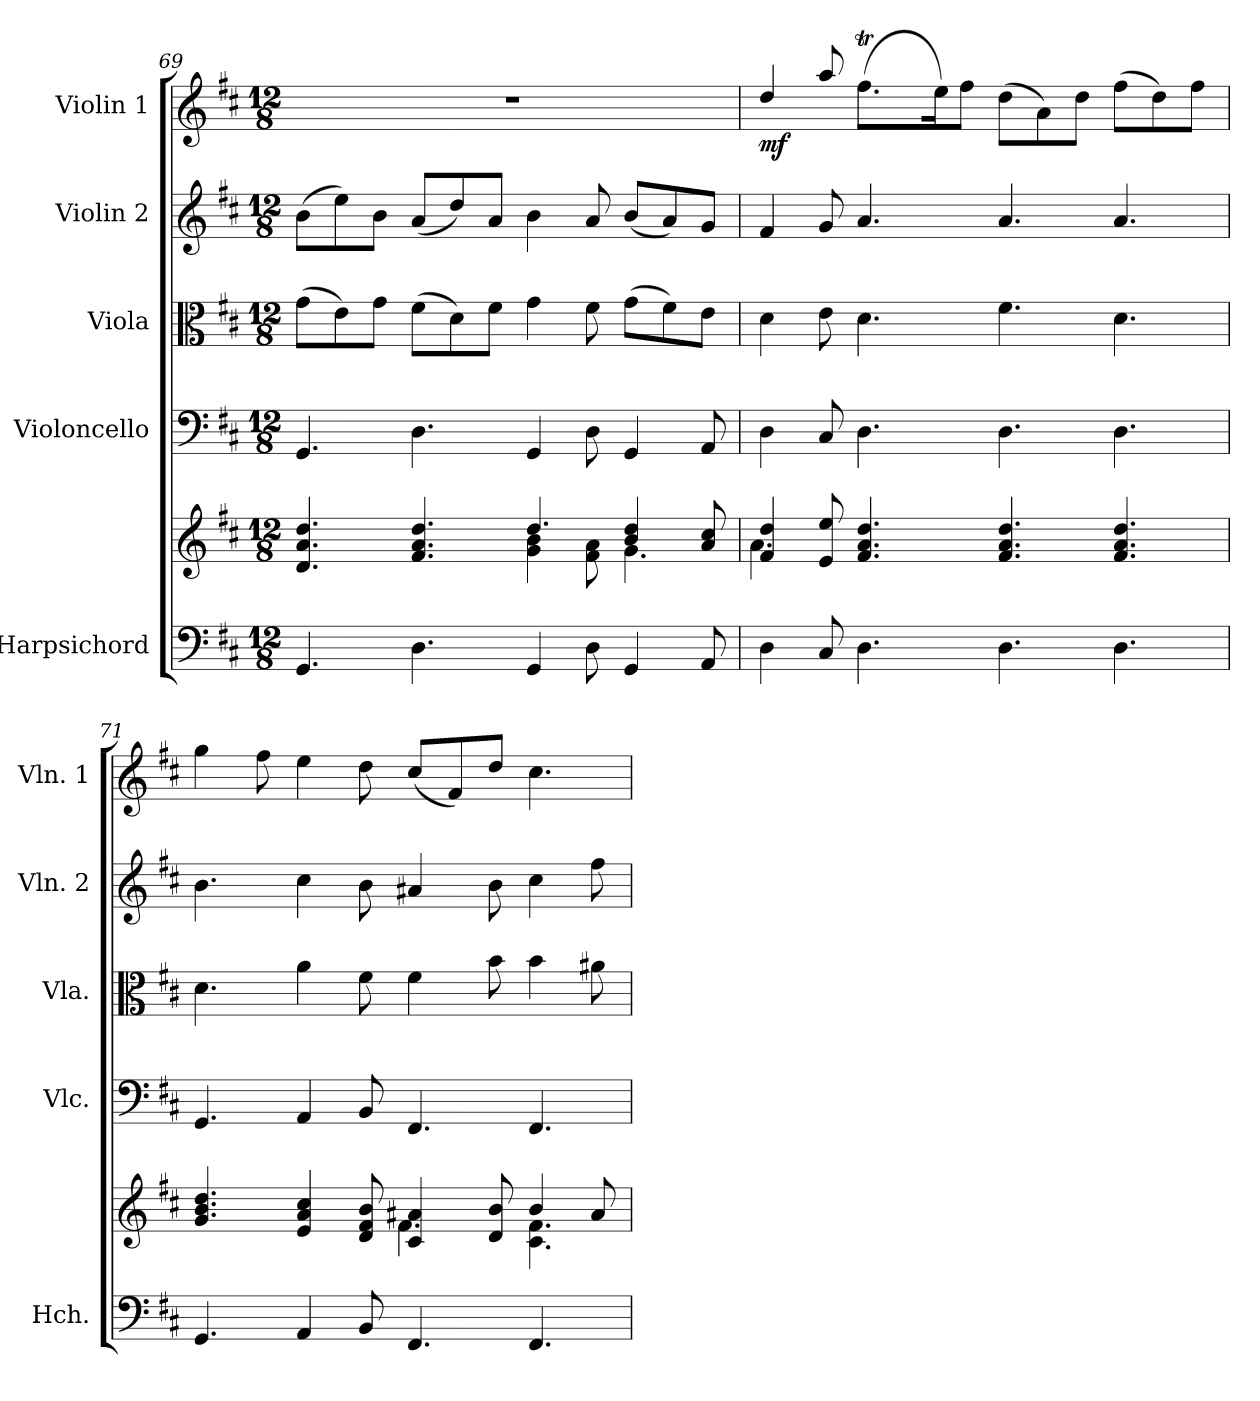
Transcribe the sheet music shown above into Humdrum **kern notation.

**kern	**kern	**kern	**kern	**kern	**kern	**dynam
*part5	*part5	*part4	*part3	*part2	*part1	*part1
*staff6	*staff5	*staff4	*staff3	*staff2	*staff1	*staff1
*I"Harpsichord	*	*I"Violoncello	*I"Viola	*I"Violin 2	*I"Violin 1	*
*I'Hch.	*	*I'Vlc.	*I'Vla.	*I'Vln. 2	*I'Vln. 1	*
*clefF4	*clefG2	*clefF4	*clefC3	*clefG2	*clefG2	*
*k[f#c#]	*k[f#c#]	*k[f#c#]	*k[f#c#]	*k[f#c#]	*k[f#c#]	*
*D:	*D:	*D:	*D:	*D:	*D:	*
*M12/8	*M12/8	*M12/8	*M12/8	*M12/8	*M12/8	*
=69	=69	=69	=69	=69	=69	=69
*	*^	*	*	*	*	*
4.GG/	4.d/ 4.a/ 4.dd/	2.ryy	4.GG/	(8g\L	(8b\L	1.r	.
.	.	.	.	8e\)	8ee\)	.	.
.	.	.	.	8g\J	8b\J	.	.
4.D\	4.f#/ 4.a/ 4.dd/	.	4.D\	(8f#\L	(8a/L	.	.
.	.	.	.	8d\)	8dd/)	.	.
.	.	.	.	8f#\J	8a/J	.	.
4GG/	4.dd/	4g\ 4b\	4GG/	4g\	4b\	.	.
8D\	.	8f#\ 8a\	8D\	8f#\	8a/	.	.
4GG/	4b/ 4dd/	4.g\	4GG/	(8g\L	(8b/L	.	.
.	.	.	.	8f#\)	8a/)	.	.
8AA/	8a/ 8cc#/	.	8AA/	8e\J	8g/J	.	.
=70	=70	=70	=70	=70	=70	=70	=70
*	*	*	*	*	*	*^	*
!	!	!	!	!	!	!	!	!LO:DY:b
4D\	4f#/ 4dd/	4.a\	4D\	4d\	4f#/	4dd/	4..ryy	mf
8C#/	8e/ 8ee/	.	8C#/	8e\	8g/	8aa/	.	.
4.D\	4.f#/ 4.a/ 4.dd/	1ryy	4.D\	4.d\	4.a/	(8.ff#t\L	.	.
.	.	.	.	.	.	.	16gg/LLyy	.
.	.	.	.	.	.	.	16ff#/JJyy	.
.	.	.	.	.	.	16ee\K)	2...ryy	.
.	.	.	.	.	.	8ff#\J	.	.
4.D\	4.f#/ 4.a/ 4.dd/	.	4.D\	4.f#\	4.a/	(8dd\L	.	.
.	.	.	.	.	.	8a\)	.	.
.	.	.	.	.	.	8dd\J	.	.
4.D\	4.f#/ 4.a/ 4.dd/	.	4.D\	4.d\	4.a/	(8ff#\L	.	.
.	.	.	.	.	.	8dd\)	.	.
.	.	8ryy	.	.	.	8ff#\J	.	.
*	*	*	*	*	*	*v	*v	*
=71	=71	=71	=71	=71	=71	=71	=71
4.GG/	4.g/ 4.b/ 4.dd/	2.ryy	4.GG/	4.d\	4.b\	4gg\	.
.	.	.	.	.	.	8ff#\	.
4AA/	4e/ 4a/ 4cc#/	.	4AA/	4a\	4cc#\	4ee\	.
8BB/	8d/ 8f#/ 8b/	.	8BB/	8f#\	8b\	8dd\	.
4.FF#/	4c#/ 4a#X/	4.f#\	4.FF#/	4f#\	4a#X/	(8cc#/L	.
.	.	.	.	.	.	8f#/)	.
.	8d/ 8b/	.	.	8b\	8b\	8dd/J	.
4.FF#/	4b/	4.c#\ 4.f#\	4.FF#/	4b\	4cc#\	4.cc#\	.
.	8a#/	.	.	8a#X\	8ff#\	.	.
*	*v	*v	*	*	*	*	*
=	=	=	=	=	=	=
*-	*-	*-	*-	*-	*-	*-
